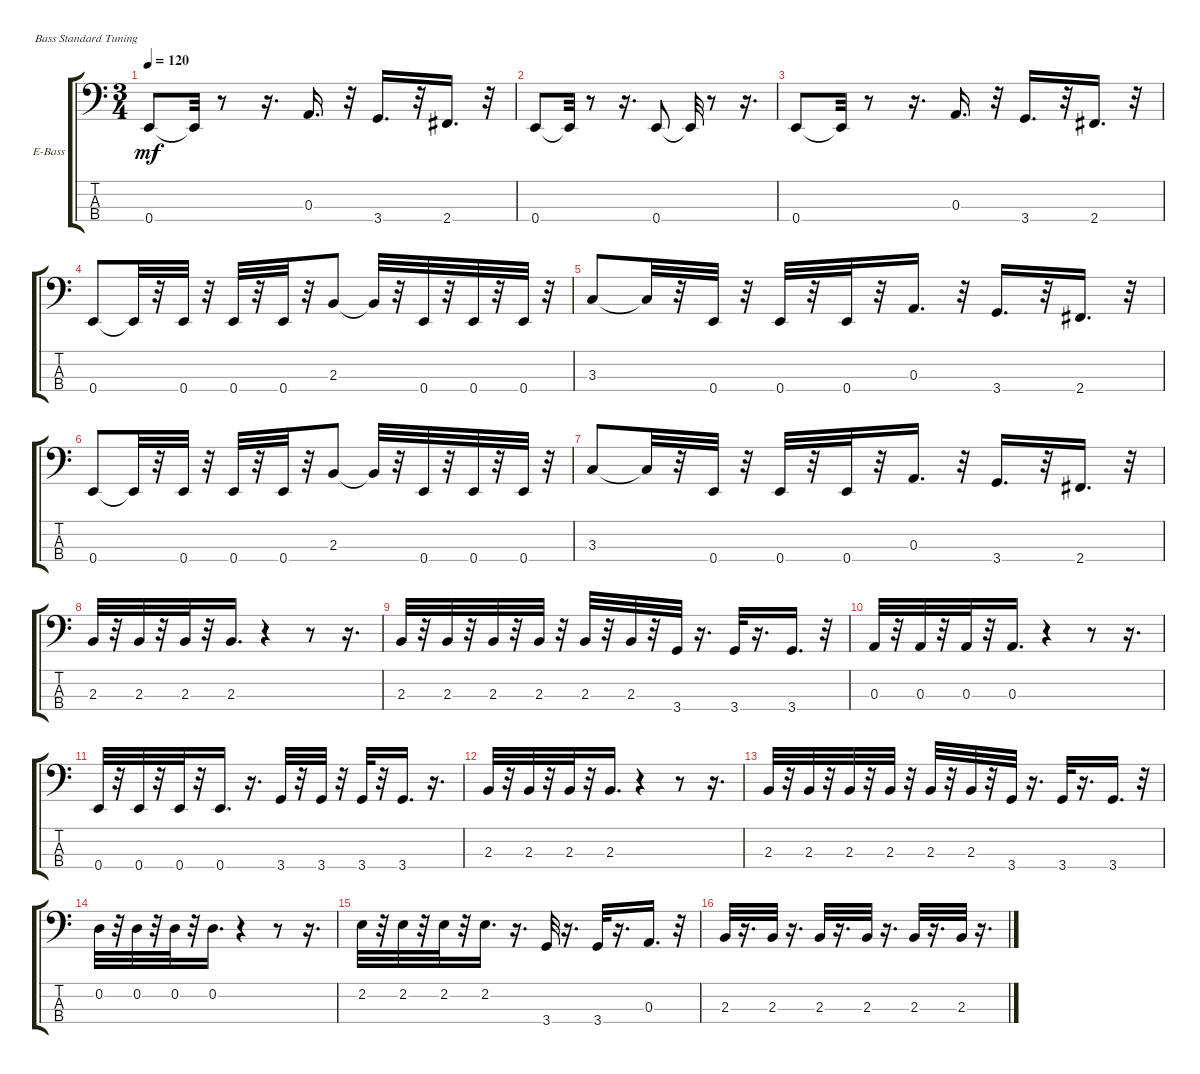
\bracketExtendMode groupsimilarinstruments
\firstSystemTrackNameOrientation horizontal
\otherSystemsTrackNameOrientation horizontal
\track ("" "E-Bass") {instrument electricbassfinger}
\staff {score tabs}
\tuning (G2 D2 A1 E1)
\ts (3 4)
\tempo 120
\clef f4
\ks c
0.4.8{dy mf} 0.4{t}.32 r.8 r.16{d} 0.3.16{d} r.32 3.4.16{d} r.32 2.4.16{d} r.32 |
0.4.8 0.4{t}.32 r.8 r.16{d} 0.4.8 0.4{t}.32 r.8 r.16{d} |
0.4.8 0.4{t}.32 r.8 r.16{d} 0.3.16{d} r.32 3.4.16{d} r.32 2.4.16{d} r.32 |
0.4.8 0.4{t}.32 r.32 0.4.32 r.32 0.4.32 r.32 0.4.32 r.32 2.3.8 2.3{t}.32 r.32 0.4.32 r.32 0.4.32 r.32 0.4.32 r.32 |
3.3.8 3.3{t}.32 r.32 0.4.32 r.32 0.4.32 r.32 0.4.32 r.32 0.3.16{d} r.32 3.4.16{d} r.32 2.4.16{d} r.32 |
0.4.8 0.4{t}.32 r.32 0.4.32 r.32 0.4.32 r.32 0.4.32 r.32 2.3.8 2.3{t}.32 r.32 0.4.32 r.32 0.4.32 r.32 0.4.32 r.32 |
3.3.8 3.3{t}.32 r.32 0.4.32 r.32 0.4.32 r.32 0.4.32 r.32 0.3.16{d} r.32 3.4.16{d} r.32 2.4.16{d} r.32 |
2.3.32 r.32 2.3.32 r.32 2.3.32 r.32 2.3.16{d} r.4 r.8 r.16{d} |
2.3.32 r.32 2.3.32 r.32 2.3.32 r.32 2.3.32 r.32 2.3.32 r.32 2.3.32 r.32 3.4.32 r.16{d} 3.4.32 r.16{d} 3.4.16{d} r.32 |
0.3.32 r.32 0.3.32 r.32 0.3.32 r.32 0.3.16{d} r.4 r.8 r.16{d} |
0.4.32 r.32 0.4.32 r.32 0.4.32 r.32 0.4.16{d} r.16{d} 3.4.32 r.32 3.4.32 r.32 3.4.32 r.32 3.4.16{d} r.16{d} |
2.3.32 r.32 2.3.32 r.32 2.3.32 r.32 2.3.16{d} r.4 r.8 r.16{d} |
2.3.32 r.32 2.3.32 r.32 2.3.32 r.32 2.3.32 r.32 2.3.32 r.32 2.3.32 r.32 3.4.32 r.16{d} 3.4.32 r.16{d} 3.4.16{d} r.32 |
0.2.32 r.32 0.2.32 r.32 0.2.32 r.32 0.2.16{d} r.4 r.8 r.16{d} |
2.2.32 r.32 2.2.32 r.32 2.2.32 r.32 2.2.16{d} r.16{d} 3.4.32 r.16{d} 3.4.32 r.16{d} 0.3.16{d} r.32 |
2.3.32 r.16{d} 2.3.32 r.16{d} 2.3.32 r.16{d} 2.3.32 r.16{d} 2.3.32 r.16{d} 2.3.32 r.16{d}
